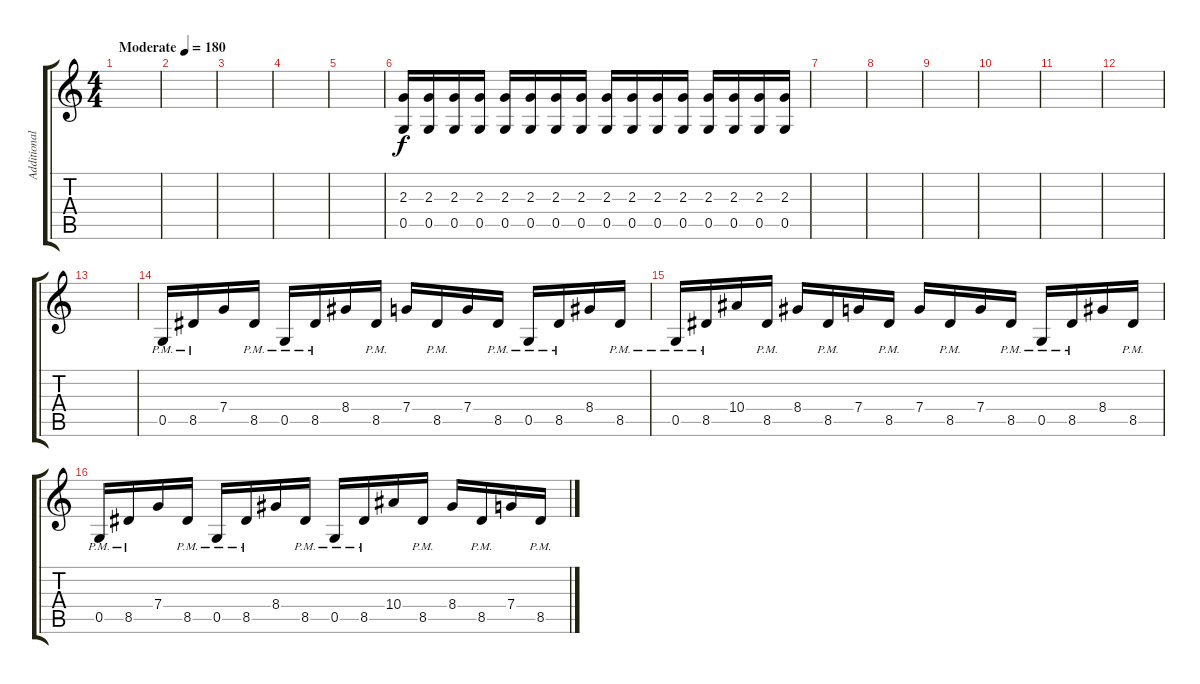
\track ("Additional Guitar" "Additional") {instrument distortionguitar}
\staff {score tabs}
\tuning (D4 A3 F3 C3 G2 C2) {hide}
\ts (4 4)
\tempo (180 "Moderate")
\tempo 90
\tempo (180 "Moderate")
\clef g2
\ks c
|
|
|
|
|
(2.3 0.5).16 (2.3 0.5).16 (2.3 0.5).16 (2.3 0.5).16 (2.3 0.5).16 (2.3 0.5).16 (2.3 0.5).16 (2.3 0.5).16 (2.3 0.5).16 (2.3 0.5).16 (2.3 0.5).16 (2.3 0.5).16 (2.3 0.5).16 (2.3 0.5).16 (2.3 0.5).16 (2.3 0.5).16 |
|
|
|
|
|
|
|
0.5{pm}.16{volume 16} 8.5{pm}.16 7.4.16 8.5{pm}.16 0.5{pm}.16 8.5{pm}.16 8.4.16 8.5{pm}.16 7.4.16 8.5{pm}.16 7.4.16 8.5{pm}.16 0.5{pm}.16 8.5{pm}.16 8.4.16 8.5{pm}.16 |
0.5{pm}.16 8.5{pm}.16 10.4.16 8.5{pm}.16 8.4.16 8.5{pm}.16 7.4.16 8.5{pm}.16 7.4.16 8.5{pm}.16 7.4.16 8.5{pm}.16 0.5{pm}.16 8.5{pm}.16 8.4.16 8.5{pm}.16 |
0.5{pm}.16 8.5{pm}.16 7.4.16 8.5{pm}.16 0.5{pm}.16 8.5{pm}.16 8.4.16 8.5{pm}.16 0.5{pm}.16 8.5{pm}.16 10.4.16 8.5{pm}.16 8.4.16 8.5{pm}.16 7.4.16 8.5{pm}.16
